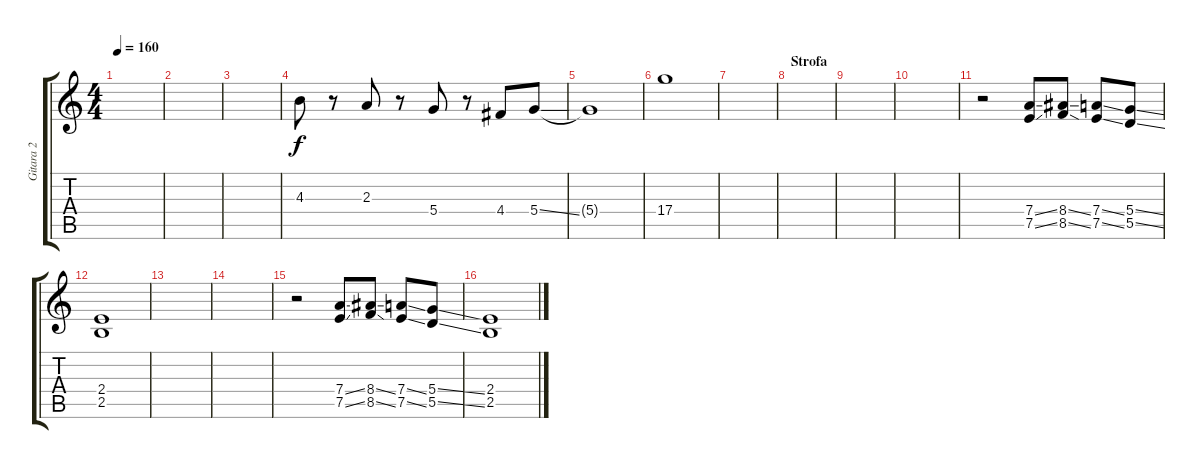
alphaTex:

\track ("Gitara 2" "Gitara 2") {instrument electricguitarjazz}
\staff {score tabs}
\tuning (E4 B3 G3 D3 A2 E2) {hide}
\ts (4 4)
\tempo 160
\clef g2
\ks c
|
|
|
4.3.8 r.8 2.3.8 r.8 5.4.8 r.8 4.4.8 5.4{ss}.8 |
5.4{t}.1 |
17.4.1 |
|
\section ("" "Strofa")
|
|
|
r.2 (7.4{ss} 7.5{ss}).8 (8.4{ss} 8.5{ss}).8 (7.4{ss} 7.5{ss}).8 (5.4{ss} 5.5{ss}).8 |
(2.4 2.5).1 |
|
|
r.2 (7.4{ss} 7.5{ss}).8 (8.4{ss} 8.5{ss}).8 (7.4{ss} 7.5{ss}).8 (5.4{ss} 5.5{ss}).8 |
(2.4 2.5).1
